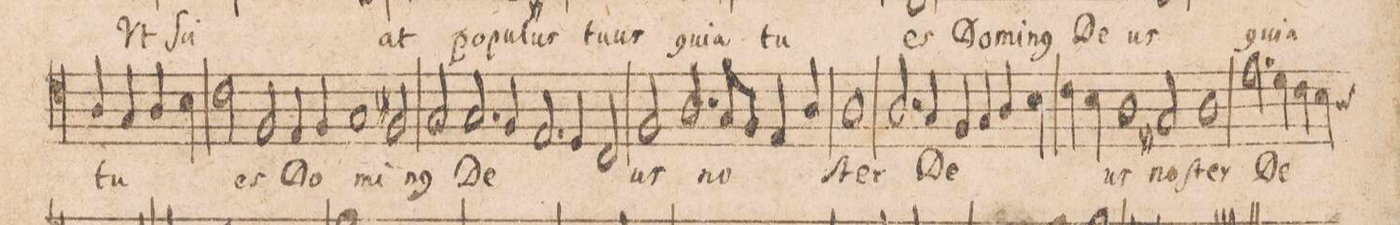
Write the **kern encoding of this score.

**kern	**text	**text
*I"[Tenore] 1mus.	*	*
*clefC4	*	*
*k[]	*	*
*met(C|)	*	*
*M2/1	*	*
4A/	tu	.
4G/	.	.
4A/	.	.
4B\	.	.
2c\	.	.
2F/	es	.
=32-	=32-	=32-
4E/	Do-	.
4F/	.	.
1G/	.	.
2F#X/	-mi-	.
=33-	=33-	=33-
2G/	-n(us)	.
2.G/	De-	.
4F/	.	.
2.E/	.	.
=34-	=34-	=34-
4D/	.	.
2C/	.	.
2F/	-us	.
2.A/	no-	.
=35-	=35-	=35-
8G/L	.	.
8F/J	.	.
4E/	.	.
4A/	.	.
1A\	-ſter	.
=36-	=36-	=36-
2.A/	De-	.
4G/	.	.
4F/	.	.
4G/	.	.
4A/	.	.
4B\	.	.
=37-	=37-	=37-
4c\	.	.
4B\	.	.
1A\	-us	.
2G#X/	no-	.
=38-	=38-	=38-
1A\	-ſter	.
2.e\	De-	.
4d\	.	.
=39-	=39-	=39-
4c\	.	.
*custos:A	*	*
4B\	.	.
*-	*-	*-
